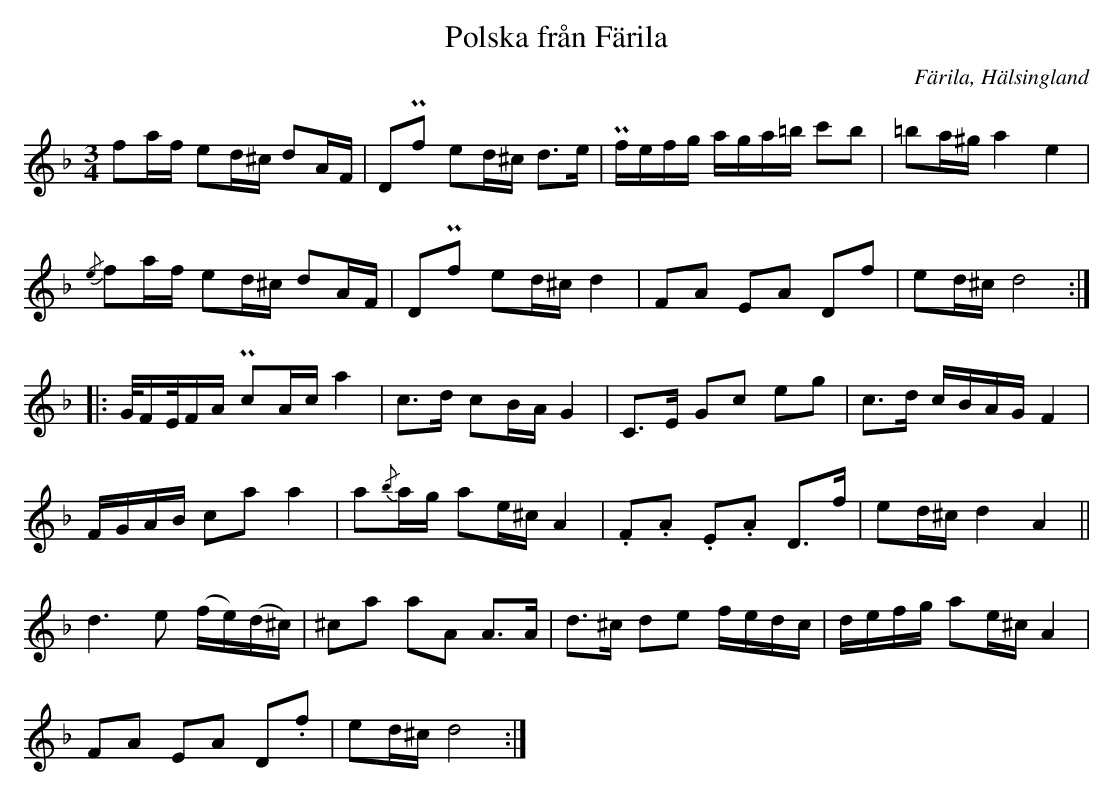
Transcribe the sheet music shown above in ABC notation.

X:1
T: Polska från Färila
O: Färila, Hälsingland
M: 3/4
L: 1/16
K: Dm
f2af e2d^c d2AF | D2Pf2 e2d^c d2>e2 | Pfefg aga=b c'2b2 | =b2a^g a4 e4 |
{/e}f2af e2d^c d2AF | D2Pf2 e2d^c d4 | F2A2 E2A2 D2f2 | e2d^c d8 ::
G/FE/FA Pc2Ac a4 | c2>d2 c2BA G4 | C2>E2 G2c2 e2g2 | c2>d2 cBAG F4 |
FGAB c2a2 a4 | a2{/b}ag a2e^c A4 | .F2.A2 .E2.A2 D2>f2 | e2d^c d4 A4 ||
d6e2 (fe)(d^c) | ^c2a2 a2A2 A2>A2 | d2>^c2 d2e2 fedc | defg a2e^c A4 |
F2A2 E2A2 D2.f2 | e2d^c d8 :|
